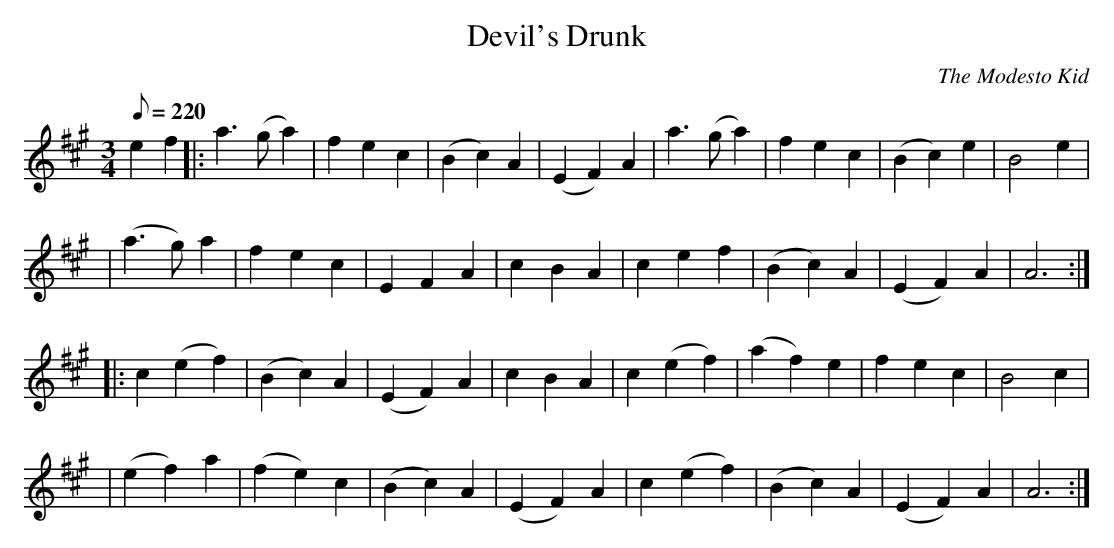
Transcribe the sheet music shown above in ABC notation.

X:1
T:Devil's Drunk
C:The Modesto Kid
M:3/4
L:1/8                        % length of shortest note
Q:220                           % tempo
K:A                           % key
e2f2 |: a3 (ga2) | f2e2c2 | (B2c2)A2 | (E2F2) A2 | a3 (ga2) | f2e2c2 | (B2c2)e2 | B4 e2 |
| (a3 g) a2 | f2e2c2 | E2F2A2 | c2B2A2 | c2e2f2 | (B2c2)A2 | (E2F2) A2 | A6 :|
|: c2 (e2f2) | (B2c2) A2 | (E2F2) A2 | c2 B2 A2 | c2 (e2f2) | (a2f2) e2 | f2e2c2 | B4c2 |
| (e2f2) a2 | (f2e2) c2 | (B2c2) A2 | (E2F2) A2 | c2 (e2f2) | (B2c2) A2 | (E2F2) A2 | A6 :|
